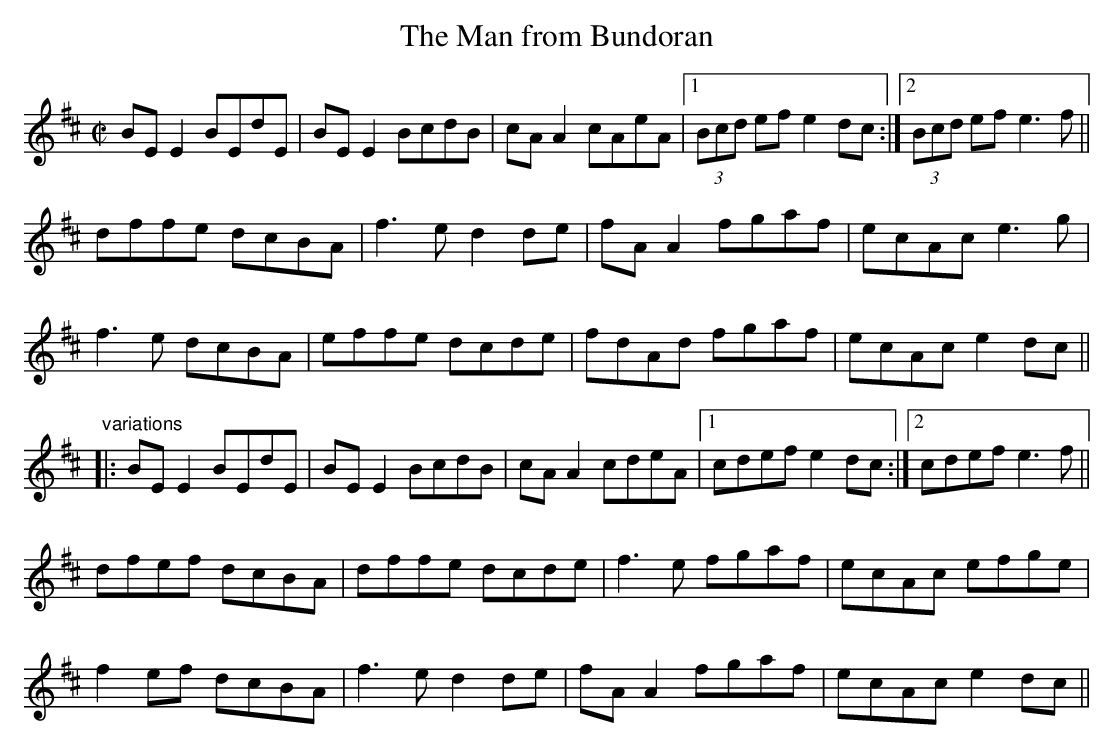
X:1
T:Man from Bundoran, The
M:C|
K:Edor
BEE2 BEdE|BEE2 BcdB|cAA2 cAeA|1 (3Bcd ef e2dc:|2 (3Bcd ef e3f||
dffe dcBA|f3e d2de|fAA2 fgaf|ecAc e3g|
f3e dcBA|effe dcde|fdAd fgaf|ecAc e2dc||
"variations"
|:BEE2 BEdE|BEE2 BcdB|cAA2 cdeA|1 cdef e2dc:|2 cdef e3f||
dfef dcBA|dffe dcde|f3e fgaf|ecAc efge|
f2ef dcBA|f3e d2de|fAA2 fgaf|ecAc e2dc||
